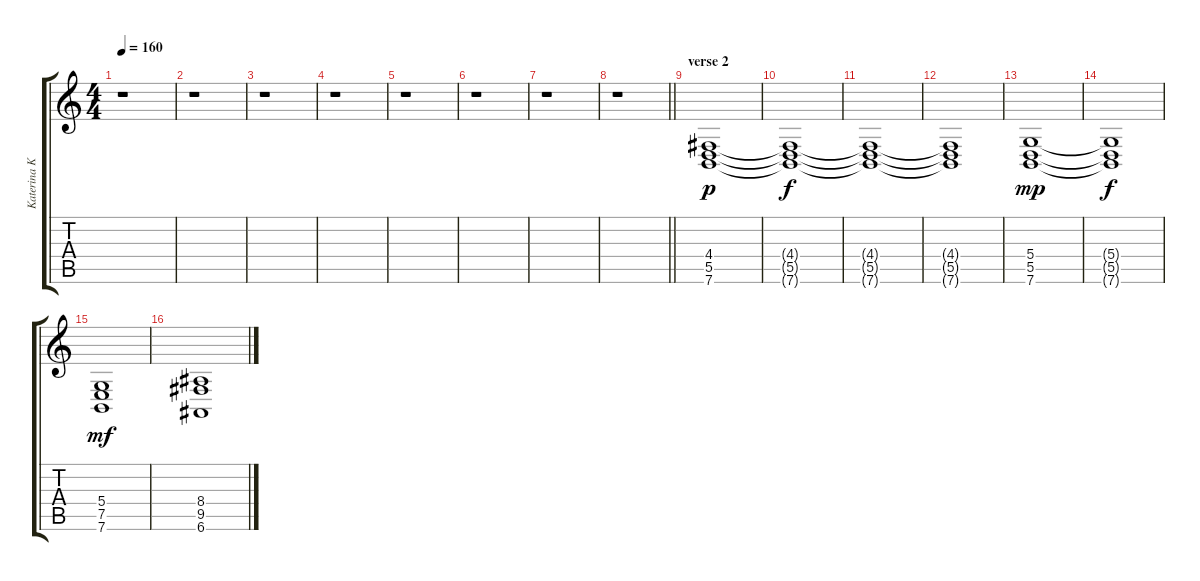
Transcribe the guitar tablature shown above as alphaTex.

\track ("Katerina Kotelnikova " "Katerina K") {instrument drawbarorgan}
\staff {score tabs}
\tuning (E4 B3 G3 D3 A2 E2) {hide}
\ts (4 4)
\tempo 160
\clef g2
\ks c
r.1{dy p} |
r.1 |
r.1 |
r.1 |
r.1 |
r.1 |
r.1 |
\barLineRight lightlight
r.1 |
\section ("" "verse 2")
(4.4 5.5 7.6).1 |
(4.4{t} 5.5{t} 7.6{t}).1{dy f} |
(4.4{t} 5.5{t} 7.6{t}).1 |
(4.4{t} 5.5{t} 7.6{t}).1 |
(5.4 5.5 7.6).1{dy mp} |
(5.4{t} 5.5{t} 7.6{t}).1{dy f} |
(5.4 7.5 7.6).1{dy mf} |
(8.4 9.5 6.6).1
